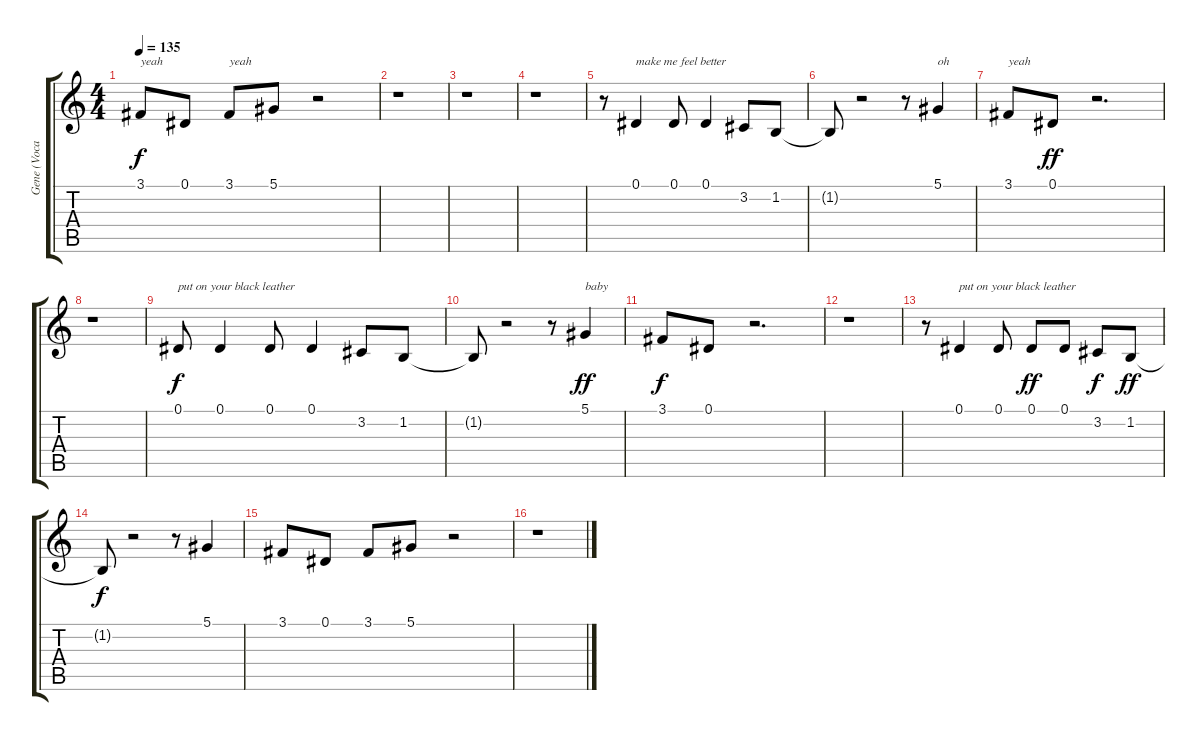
\track ("Gene (Vocals)" "Gene (Voca") {instrument lead2sawtooth}
\staff {score tabs}
\tuning (Eb4 Bb3 Gb3 Db3 Ab2 Eb2) {hide}
\ts (4 4)
\tempo 135
\clef g2
\ks c
3.1.8{txt "yeah" dy f} 0.1.8 3.1.8{txt "yeah"} 5.1.8 r.2 |
r.1 |
r.1 |
r.1 |
r.8 0.1.4{txt "make me feel better"} 0.1.8 0.1.4 3.2.8 1.2.8 |
1.2{t}.8 r.2 r.8 5.1.4{txt "oh"} |
3.1.8{txt "yeah"} 0.1.8{dy ff} r.2{d} |
r.1 |
0.1.8{txt "put on your black leather" dy f} 0.1.4 0.1.8 0.1.4 3.2.8 1.2.8 |
1.2{t}.8 r.2 r.8 5.1.4{txt "baby" dy ff} |
3.1.8{dy f} 0.1.8 r.2{d} |
r.1 |
r.8 0.1.4{txt "put on your black leather"} 0.1.8 0.1.8{dy ff} 0.1.8 3.2.8{dy f} 1.2.8{dy ff} |
1.2{t}.8{dy f} r.2 r.8 5.1.4 |
3.1.8 0.1.8 3.1.8 5.1.8 r.2 |
r.1
